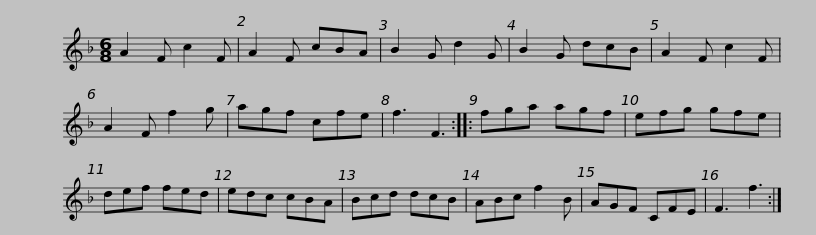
X:1
L:1/8
M:6/8
I:linebreak $
K:F
V:1 treble
V:1
 A2 F c2 F | A2 F cBA | B2 G d2 G | B2 G dcB | A2 F c2 F | %5
 A2 F f2 g | agf cfe | f3 F3 ::$ fga agf | efg gfe | %10
 def fed | edc cBA | Bcd dcB | ABc f2 B | AGF CFE |$ %15
 F3 f3 :| %16
